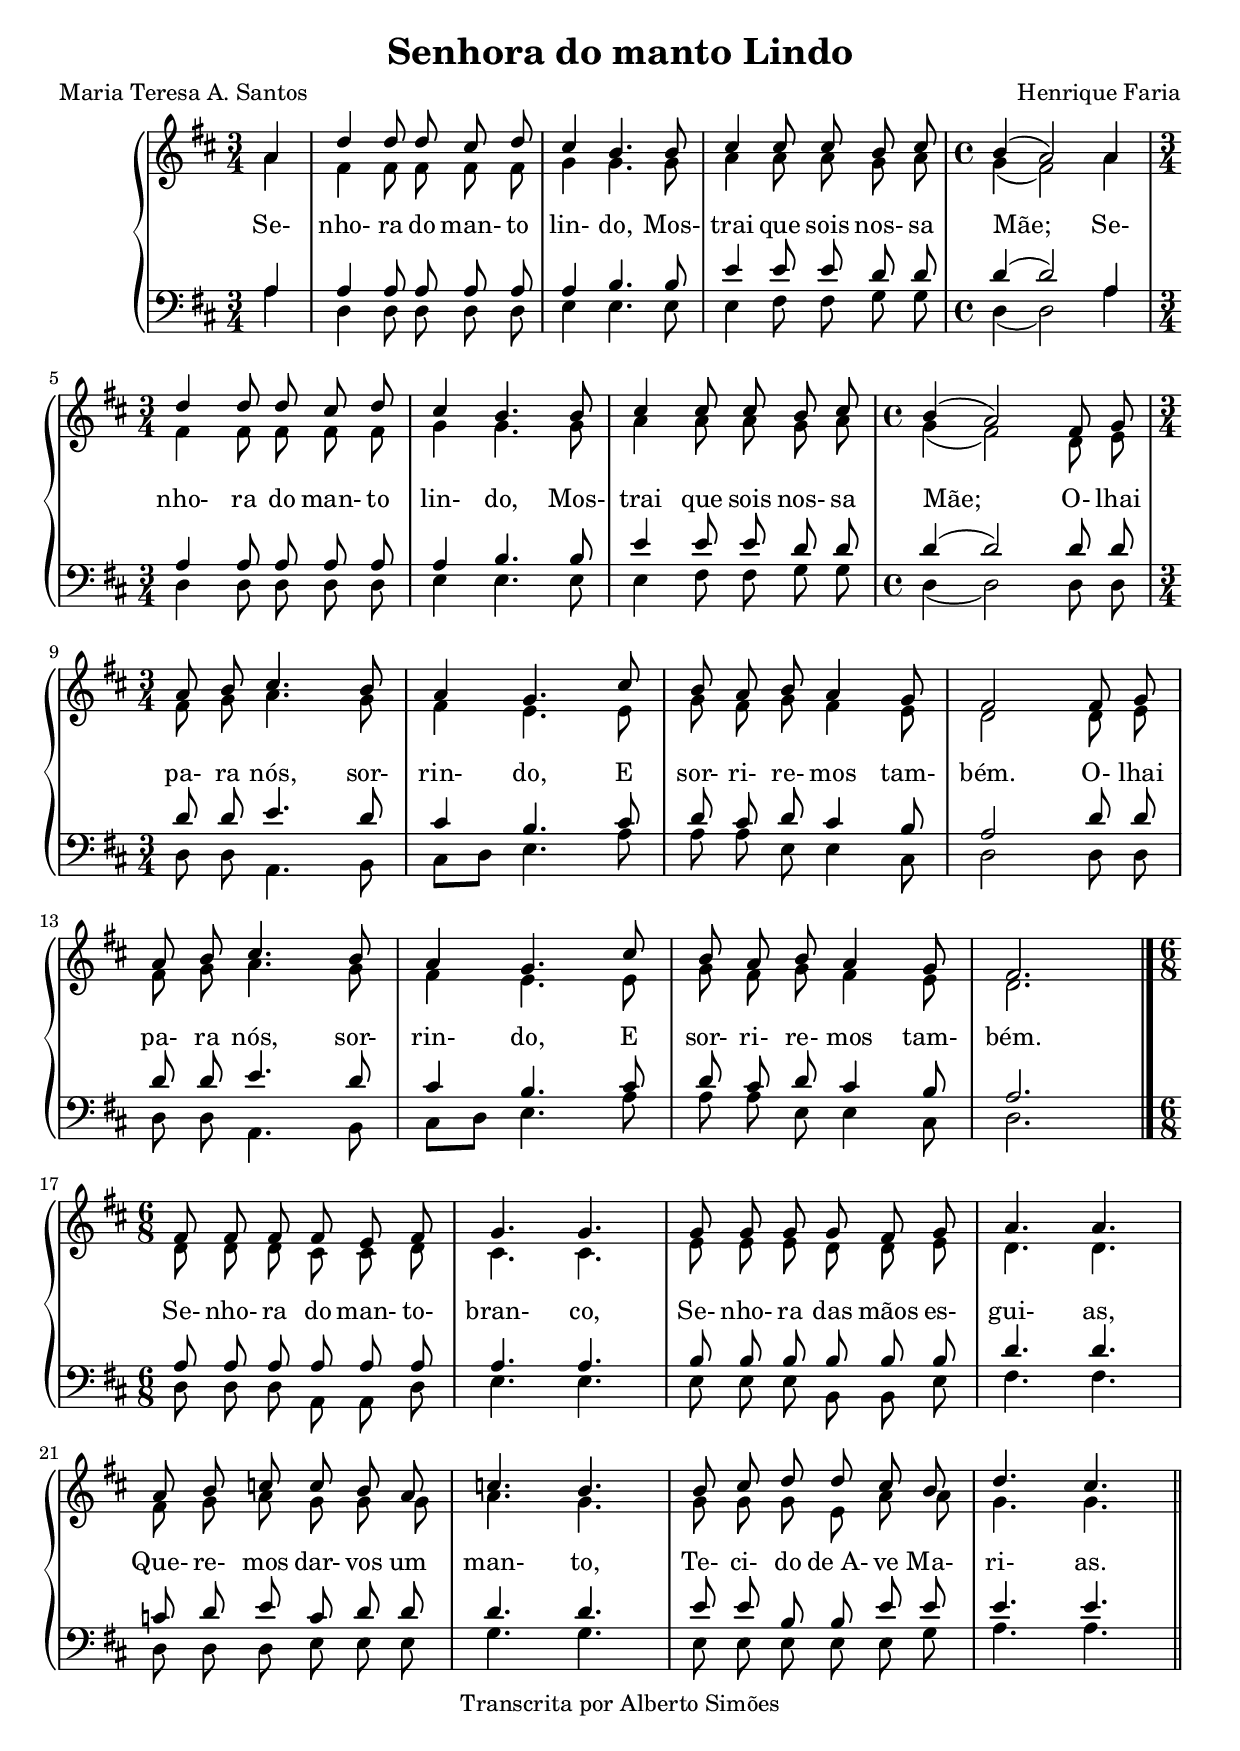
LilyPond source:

\version "2.14.0"


\header {
  title = "Senhora do manto Lindo"
  composer = "Henrique Faria"
  poet = "Maria Teresa A. Santos"
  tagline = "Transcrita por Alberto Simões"

  ocasioes = "comunhao"
  seccao   = "comunhao"
}


global = {
  \key d \major
  \time 3/4
}

text = \lyricmode {
  Se- nho- ra do man- to lin- do,
  Mos- trai que sois nos- sa Mãe;

  Se- nho- ra do man- to lin- do,
  Mos- trai que sois nos- sa Mãe;

  O- lhai pa- ra nós, sor- rin- do,
  E sor- ri- re- mos tam- bém.

  O- lhai pa- ra nós, sor- rin- do,
  E sor- ri- re- mos tam- bém.

  Se- nho- ra do man- to- bran- co,
  Se- nho- ra das mãos es- gui- as,
  Que- re- mos dar- vos um man- to,
  Te- ci- do de_A- ve Ma- ri- as.
}

vS = \relative c'' {
  \global
  \autoBeamOff
  \clef treble
  
  \partial 4 a4
  d d8 d cis d
  cis4 b4. b8
  cis4 cis8 cis b cis
  \time 4/4

  b4( a2) a4
  \time 3/4
  d d8 d cis d
  cis4 b4. b8

  cis4 cis8 cis b cis
  \time 4/4
  b4( a2) fis8 g
  \time 3/4
  a b cis4. b8

  a4 g4. cis8
  b8 a b a4 g8
  fis2 fis8 g

  a8 b cis4. b8
  a4 g4. cis8
  b a b a4 g8
  fis2.

  \bar "|."
  \break

  \time 6/8
  fis8 fis fis fis e fis
  g4. g
  g8 g g g fis g
  a4. a
  a8 b c c b a
  c4. b
  b8 cis d d cis b
  d4. cis
  \bar "||"
}

vA = \relative c'' {
  \global
  \autoBeamOff
  \clef treble

  \partial 4 a4
  fis4 fis8 fis fis fis
  g4 g4. g8
  a4 a8 a g a
  \time 4/4

  g4( fis2) a4
  \time 3/4
  fis4 fis8 fis fis fis
  g4 g4. g8

  a4 a8 a g a
  \time 4/4
  g4( fis2)
  d8 e
  \time 3/4
  fis8 g a4. g8

  fis4 e4. e8
  g fis g fis4 e8
  d2 d8 e

  fis8 g a4. g8
  fis4 e4. e8
  g fis g fis4 e8 d2.

  \time 6/8
  d8 d d cis cis d 
  cis4. cis
  e8 e e d d e
  d4. d
  fis8 g a g g g
  a4. g
  g8 g g e a a 
  g4. g
}

vT = \relative c' {
  \global
  \clef bass
  \autoBeamOff

  \partial 4 a4
  a a8 a a a
  a4 b4. b8
  e4 e8 e d d
  \time 4/4

  d4( d2) a4
  \time 3/4
  a4 a8 a a a
  a4 b4. b8

  e4 e8 e d d
  \time 4/4
  d4( d2) d8 d
  \time 3/4
  d d e4. d8

  cis4 b4. cis8
  d cis d cis4 b8
  a2 d8 d

  d8 d e4. d8
  cis4 b4. cis8
  d cis d cis4 b8 a2.

  a8 a a a a a
  a4. a
  b8 b b b b b
  d4. d
  c8 d e c d d
  d4. d
  e8 e b b e e
  e4. e
}

vB = \relative c' {
  \global
  \clef bass
  \autoBeamOff

  \partial 4 a4
  d, d8 d d d
  e4 e4. e8
  e4 fis8 fis g g
  \time 4/4

  d4( d2) a'4
  \time 3/4
  d,4 d8 d d d
  e4 e4. e8

  e4 fis8 fis g g
  \time 4/4
  d4( d2) d8 d
  \time 3/4
  d8 d a4. b8

  cis8[ d] e4. a8
  a a e e4 cis8
  d2 d8 d

  d8 d a4. b8
  cis[ d] e4. a8
  a a e e4 cis8 d2.

  d8 d d a a d
  e4. e
  e8 e e b b e
  fis4. fis
  d8 d d e e e
  g4. g
  e8 e e e e g
  a4. a4.
}


\score {
  <<
    \new PianoStaff <<
      \new Staff = women <<
        \new Voice = "SS" { \voiceOne \vS }
        \new Voice = "AA" { \voiceTwo \vA }
      >>
      \new Staff = men <<
        \new Voice = "TT" { \voiceOne \vT }
        \new Voice = "BB" { \voiceTwo \vB }
      >>
      \new Lyrics \with { alignAboveContext = "men" }   { \lyricsto SS \text }
    >>
  >>
  \layout {
    \context {
      \Staff \RemoveEmptyStaves 
      \override VerticalAxisGroup #'remove-first = ##t
    }
  }
  \midi {
    \context {
      \Score
      tempoWholesPerMinute = #(ly:make-moment 64 4)
    }
  }
}


